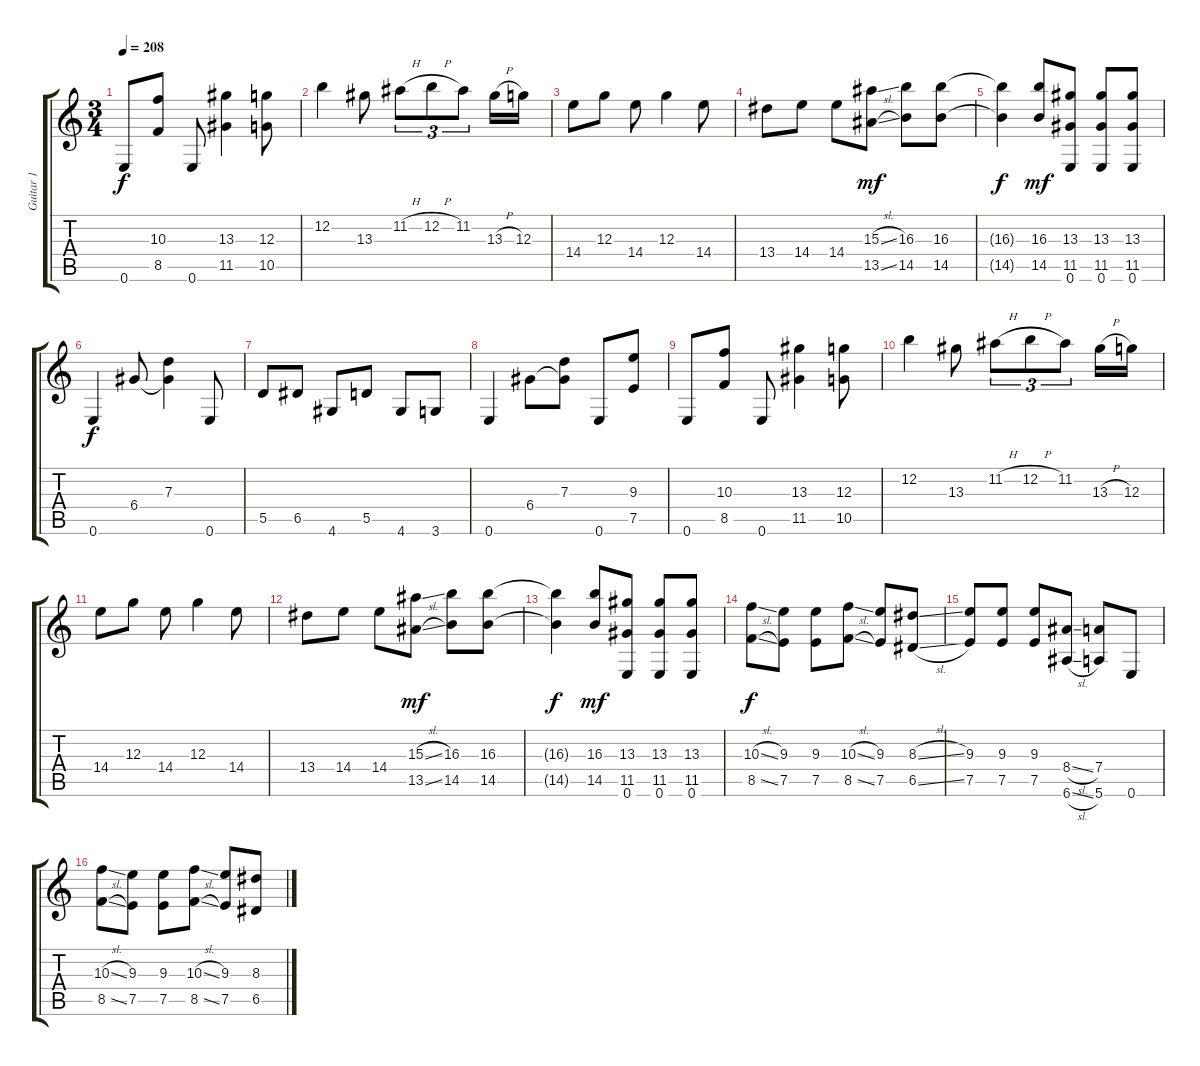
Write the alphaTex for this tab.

\track ("Guitar 1" "Guitar 1") {instrument distortionguitar}
\staff {score tabs}
\tuning (E4 B3 G3 D3 A2 E2) {hide}
\ts (3 4)
\tempo 208
\clef g2
\ks c
0.6.8{dy f} (10.3 8.5).8 0.6.8 (13.3 11.5).4 (12.3 10.5).8 |
12.2.4 13.3.8 11.2{h}.8{tu (3 2)} 12.2{h}.8{tu (3 2)} 11.2.8{tu (3 2)} 13.3{h}.16 12.3.16 |
14.4.8 12.3.8 14.4.8 12.3.4 14.4.8 |
13.4.8 14.4.8 14.4.8 (15.3{sl} 13.5{sl}).8{dy mf} (16.3 14.5).8 (16.3 14.5).8 |
(16.3{t} 14.5{t}).4{dy f} (16.3 14.5).8{dy mf} (13.3 11.5 0.6).8 (13.3 11.5 0.6).8 (13.3 11.5 0.6).8 |
0.6.4{dy f} 6.4.8 (7.3 6.4{t}).4 0.6.8 |
5.5.8 6.5.8 4.6.8 5.5.8 4.6.8 3.6.8 |
0.6.4 6.4.8 (7.3 6.4{t}).8 0.6.8 (9.3 7.5).8 |
0.6.8 (10.3 8.5).8 0.6.8 (13.3 11.5).4 (12.3 10.5).8 |
12.2.4 13.3.8 11.2{h}.8{tu (3 2)} 12.2{h}.8{tu (3 2)} 11.2.8{tu (3 2)} 13.3{h}.16 12.3.16 |
14.4.8 12.3.8 14.4.8 12.3.4 14.4.8 |
13.4.8 14.4.8 14.4.8 (15.3{sl} 13.5{sl}).8{dy mf} (16.3 14.5).8 (16.3 14.5).8 |
(16.3{t} 14.5{t}).4{dy f} (16.3 14.5).8{dy mf} (13.3 11.5 0.6).8 (13.3 11.5 0.6).8 (13.3 11.5 0.6).8 |
(10.3{sl} 8.5{sl}).8{dy f} (9.3 7.5).8 (9.3 7.5).8 (10.3{sl} 8.5{sl}).8 (9.3 7.5).8 (8.3{sl} 6.5{sl}).8 |
(9.3 7.5).8 (9.3 7.5).8 (9.3 7.5).8 (8.4{sl} 6.6{sl}).8 (7.4 5.6).8 0.6.8 |
(10.3{sl} 8.5{sl}).8 (9.3 7.5).8 (9.3 7.5).8 (10.3{sl} 8.5{sl}).8 (9.3 7.5).8 (8.3{sl} 6.5{sl}).8
